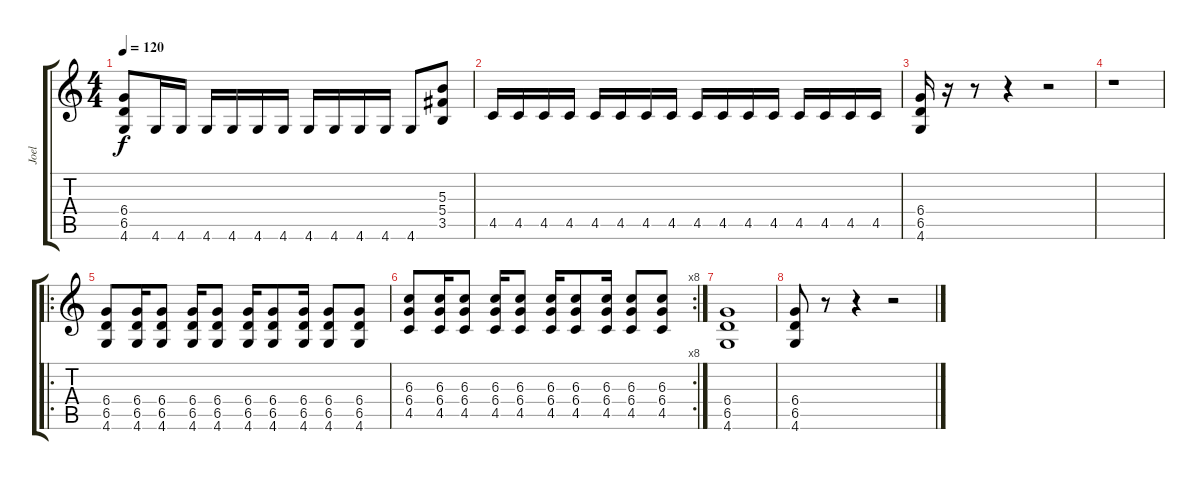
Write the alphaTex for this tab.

\track ("Joel" "Joel") {instrument distortionguitar}
\staff {score tabs}
\tuning (Eb4 Bb3 Gb3 Db3 Ab2 Eb2) {hide}
\ts (4 4)
\tempo 120
\clef g2
\ks c
(6.4 6.5 4.6).8{dy f instrument electricguitarmuted} 4.6.16 4.6.16 4.6.16 4.6.16 4.6.16 4.6.16 4.6.16 4.6.16 4.6.16 4.6.16 4.6.8 (5.3 5.4 3.5).8 |
4.5.16 4.5.16 4.5.16 4.5.16 4.5.16 4.5.16 4.5.16 4.5.16 4.5.16 4.5.16 4.5.16 4.5.16 4.5.16 4.5.16 4.5.16 4.5.16 |
(6.4 6.5 4.6).16 r.16 r.8 r.4 r.2 |
r.1 |
\ro
(6.4 6.5 4.6).8{instrument distortionguitar} (6.4 6.5 4.6).16 (6.4 6.5 4.6).8 (6.4 6.5 4.6).16 (6.4 6.5 4.6).8 (6.4 6.5 4.6).16 (6.4 6.5 4.6).8 (6.4 6.5 4.6).16 (6.4 6.5 4.6).8 (6.4 6.5 4.6).8 |
\rc 8
(6.3 6.4 4.5).8 (6.3 6.4 4.5).16 (6.3 6.4 4.5).8 (6.3 6.4 4.5).16 (6.3 6.4 4.5).8 (6.3 6.4 4.5).16 (6.3 6.4 4.5).8 (6.3 6.4 4.5).16 (6.3 6.4 4.5).8 (6.3 6.4 4.5).8 |
(6.4 6.5 4.6).1 |
(6.4 6.5 4.6).8 r.8 r.4 r.2
